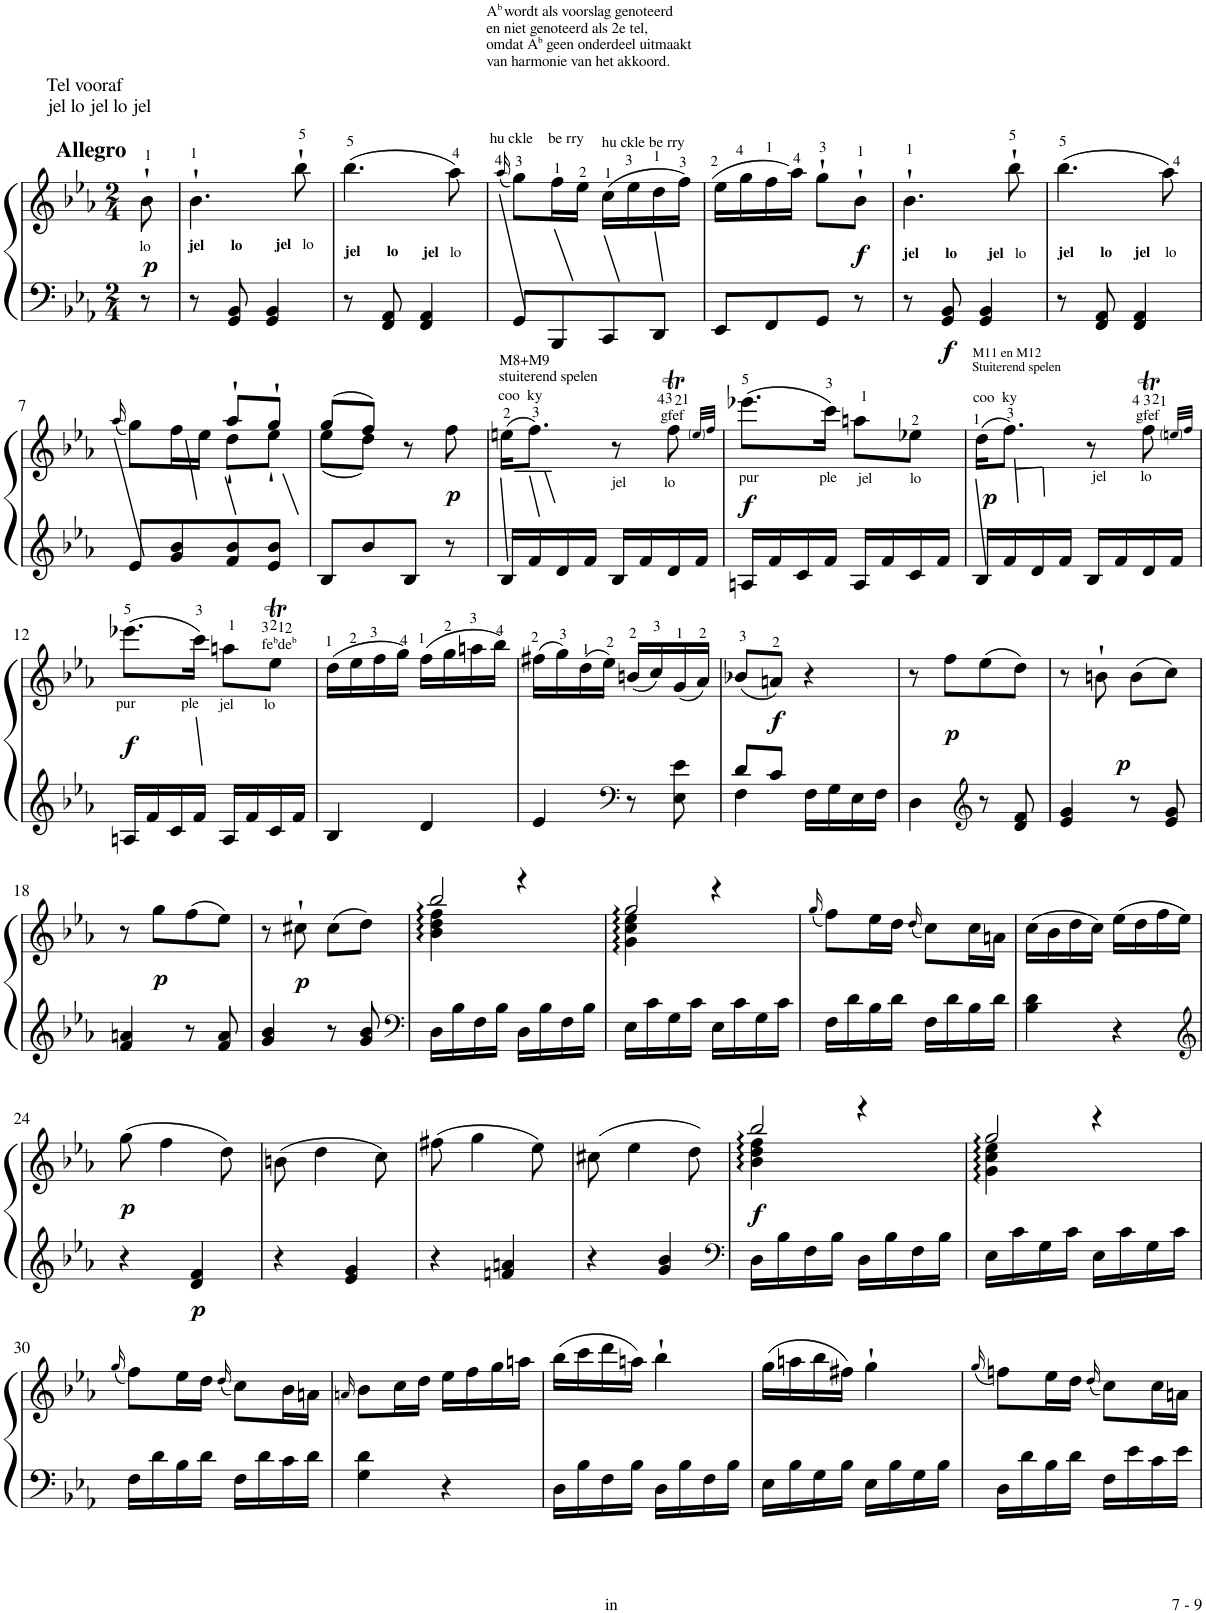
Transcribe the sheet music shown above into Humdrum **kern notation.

**kern	**kern	**dynam
*part1	*part1	*part1
*staff2	*staff1	*staff1/2
*I"Piano	*	*
*I'Pno.	*	*
!!LO:PB:g=z
*stria5	*stria5	*
*clefG2	*clefG2	*
*k[b-e-a-]	*k[b-e-a-]	*
*M2/4	*M2/4	*
=	=	=
!	!LO:TX:a:B:t=Allegro	!
!	!LO:TX:b:t=lo	!
!	!LO:TX:a:t=Tel vooraf	!
!	!LO:TX:a:t=jel lo jel lo jel	!
!	!	!LO:DY:b
8r	8b-`\	p
=1	=1	=1
!	!LO:TX:b:B:t=jel       lo	!
8r	4.b-`\	.
8e-/ 8g/	.	.
!LO:TX:a:B:t=jel	!	!
!LO:TX:a:t=lo	!	!
4e-/ 4g/	.	.
.	8bb-`\	.
=2	=2	=2
!LO:TX:a:B:t=jel       lo	!	!
8r	(4.bb-\	.
8d/ 8f/	.	.
!LO:TX:a:B:t=jel	!	!
!LO:TX:a:t=lo	!	!
4d/ 4f/	.	.
.	8aa-\)	.
=3	=3	=3
.	(16qaa-/	.
!	!LO:TX:a:t=hu ckle    be rry	!
!	!LO:TX:a:t=A	!
!	!LO:TX:a:t=b	!
!	!LO:TX:a:t=wordt als voorslag genoteerd	!
!	!LO:TX:a:t=en niet genoteerd als 2e tel,	!
!	!LO:TX:a:t=omdat A	!
!	!LO:TX:a:t=b	!
!	!LO:TX:a:t=geen onderdeel uitmaakt	!
!	!LO:TX:a:t=van harmonie van het akkoord.	!
8e-/L	8gg\L)	.
8G/	16ff\L	.
.	16ee-\JJ	.
!	!LO:TX:a:t=hu ckle be rry	!
8A-/	(16cc\LL	.
.	16ee-\	.
8B-/J	16dd\	.
.	16ff\JJ)	.
=4	=4	=4
8c/L	(16ee-\LL	.
.	16gg\	.
8d/	16ff\	.
.	16aa-\JJ)	.
8e-/J	8gg`\L	.
!	!	!LO:DY:b
8r	8b-`\J	f
=5	=5	=5
!	!LO:TX:b:B:t=jel       lo	!
8r	4.b-`\	.
!	!	!LO:DY:b=2
8e-/ 8g/	.	f
!LO:TX:a:B:t=jel	!	!
!LO:TX:a:t=lo	!	!
4e-/ 4g/	.	.
.	8bb-`\	.
=6	=6	=6
!LO:TX:a:B:t=jel       lo	!	!
8r	(4.bb-\	.
8d/ 8f/	.	.
!LO:TX:a:B:t=jel	!	!
!LO:TX:a:t=lo	!	!
4d/ 4f/	.	.
.	8aa-\)	.
!!LO:LB:g=z
=7	=7	=7
.	(16qaa-/	.
*	*^	*
8e-/L	8gg\L)	4ryy	.
8g/ 8b-/	16ff\L	.	.
.	16ee-\JJ	.	.
8f/ 8b-/	8aa-`/L	8dd`\L	.
8e-/ 8b-/J	8gg`/J	8ee-`\J	.
=8	=8	=8	=8
8B-/L	(8gg/L	(8ee-\L	.
8b-/	8ff/J)	8dd\J)	.
8B-/J	8r	4ryy	.
!	!	!	!LO:DY:b
8r	8ff\	.	p
*	*v	*v	*
=9	=9	=9
!	!LO:TX:a:t=coo  ky	!
!	!LO:TX:a:t=M8+M9	!
!	!LO:TX:a:t=stuiterend spelen	!
16B-/LL	(16een\KL	.
16f/	8.ff\J)	.
16d/	.	.
16f/JJ	.	.
!	!LO:TX:b:t=jel          lo	!
16B-/LL	8r	.
16f/	.	.
!	!LO:TX:a:t=gfef	!
16d/	8ffT\	.
16f/JJ	.	.
.	32qee/LLL	.
.	32qff/JJJ	.
=10	=10	=10
!	!LO:TX:b:t=pur                ple	!
!	!	!LO:DY:b
16An/LL	(8.eee-X\L	f
16f/	.	.
16c/	.	.
16f/JJ	16ccc\Jk)	.
!	!LO:TX:b:t=jel          lo	!
16A/LL	8aan\L	.
16f/	.	.
16c/	8ee-X\J	.
16f/JJ	.	.
=11	=11	=11
!	!LO:TX:a:t=coo  ky	!
!	!LO:TX:a:t=M11 en M12	!
!	!LO:TX:a:t=Stuiterend spelen	!
!	!	!LO:DY:b
16B-/LL	(16dd\KL	p
16f/	8.ff\J)	.
16d/	.	.
16f/JJ	.	.
!	!LO:TX:b:t=jel         lo	!
16B-/LL	8r	.
16f/	.	.
!	!LO:TX:a:t=gfef	!
16d/	8ffT\	.
16f/JJ	.	.
.	32qeen/LLL	.
.	32qff/JJJ	.
!!LO:LB:g=z
=12	=12	=12
!	!LO:TX:b:t=pur            ple	!
!	!	!LO:DY:b
16An/LL	(8.eee-X\L	f
16f/	.	.
16c/	.	.
16f/JJ	16ccc\Jk)	.
!	!LO:TX:b:t=jel        lo	!
16A/LL	8aan\L	.
16f/	.	.
!	!LO:TX:a:t=fe	!
!	!LO:TX:a:t=b	!
!	!LO:TX:a:t=de	!
!	!LO:TX:a:t=b	!
16c/	8ee-T\J	.
16f/JJ	.	.
=13	=13	=13
4B-/	(16dd\LL	.
.	16ee-\	.
.	16ff\	.
.	16gg\JJ)	.
4d/	(16ff\LL	.
.	16gg\	.
.	16aan\	.
.	16bb-\JJ)	.
=14	=14	=14
4e-/	(16ff#X\LL	.
.	16gg\)	.
.	(16dd\	.
.	16ee-\JJ)	.
*clefF4	*	*
8r	(16bn/LL	.
.	16cc/)	.
8E-\ 8e-\	(16g/	.
.	16a-/JJ)	.
=15	=15	=15
*^	*	*
8d/L	4F\	(8b-X/L	.
!	!	!	!LO:DY:b
8c/J	.	8an/J)	f
16F\LL	4ryy	4r	.
16G\	.	.	.
16E-\	.	.	.
16F\JJ	.	.	.
*v	*v	*	*
=16	=16	=16
4D\	8r	.
!	!	!LO:DY:b
.	8ff\L	p
*clefG2	*	*
8r	(8ee-\	.
8d/ 8f/	8dd\J)	.
=17	=17	=17
4e-/ 4g/	8r	.
!	!	!LO:DY:a
.	8bn`\	p
8r	(8b\L	.
8e-/ 8g/	8cc\J)	.
!!LO:LB:g=z
=18	=18	=18
4f/ 4an/	8r	.
!	!	!LO:DY:b
.	8gg\L	p
8r	(8ff\	.
8f/ 8a/	8ee-\J)	.
=19	=19	=19
4g/ 4b-/	8r	.
!	!	!LO:DY:b
.	8cc#X`\	p
8r	(8cc#\L	.
8g/ 8b-/	8dd\J)	.
=20	=20	=20
*clefF4	*	*
*	*^	*
16D\LL	4b-\ 4dd\ 4ff\	2bb-/	.
16B-\	.	.	.
16F\	.	.	.
16B-\JJ	.	.	.
16D\LL	4r	.	.
16B-\	.	.	.
16F\	.	.	.
16B-\JJ	.	.	.
=21	=21	=21	=21
16E-\LL	4g\ 4cc\ 4ee-\	2gg/	.
16c\	.	.	.
16G\	.	.	.
16c\JJ	.	.	.
16E-\LL	4r	.	.
16c\	.	.	.
16G\	.	.	.
16c\JJ	.	.	.
*	*v	*v	*
=22	=22	=22
.	(16qgg/	.
16F\LL	8ff\L)	.
16d\	.	.
16B-\	16ee-\L	.
16d\JJ	16dd\JJ	.
.	(16qdd/	.
16F\LL	8cc\L)	.
16d\	.	.
16B-\	16cc\L	.
16d\JJ	16an\JJ	.
=23	=23	=23
4B-\ 4d\	(16cc\LL	.
.	16b-\	.
.	16dd\	.
.	16cc\JJ)	.
4r	(16ee-\LL	.
.	16dd\	.
.	16ff\	.
.	16ee-\JJ)	.
!!LO:LB:g=z
=24	=24	=24
*clefG2	*	*
!	!	!LO:DY:b
4r	(8gg\	p
.	4ff\	.
!	!	!LO:DY:b=2
4d/ 4f/	.	p
.	8dd\)	.
=25	=25	=25
4r	(8bn\	.
.	4dd\	.
4e-/ 4g/	.	.
.	8cc\)	.
=26	=26	=26
4r	(8ff#X\	.
.	4gg\	.
4fn/ 4an/	.	.
.	8ee-\)	.
=27	=27	=27
4r	(8cc#X\	.
.	4ee-\	.
4g/ 4b-/	.	.
.	8dd\)	.
=28	=28	=28
*clefF4	*	*
*	*^	*
!	!	!	!LO:DY:b
16D\LL	4b-\ 4dd\ 4ff\	2bb-/	f
16B-\	.	.	.
16F\	.	.	.
16B-\JJ	.	.	.
16D\LL	4r	.	.
16B-\	.	.	.
16F\	.	.	.
16B-\JJ	.	.	.
=29	=29	=29	=29
16E-\LL	4g\ 4cc\ 4ee-\	2gg/	.
16c\	.	.	.
16G\	.	.	.
16c\JJ	.	.	.
16E-\LL	4r	.	.
16c\	.	.	.
16G\	.	.	.
16c\JJ	.	.	.
*	*v	*v	*
!!LO:LB:g=z
=30	=30	=30
.	(16qgg/	.
16F\LL	8ff\L)	.
16d\	.	.
16B-\	16ee-\L	.
16d\JJ	16dd\JJ	.
.	(16qdd/	.
16F\LL	8cc\L)	.
16d\	.	.
16c\	16b-\L	.
16d\JJ	16an\JJ	.
=31	=31	=31
.	16qan/	.
4G\ 4d\	8b-\L	.
.	16cc\L	.
.	16dd\JJ	.
4r	16ee-\LL	.
.	16ff\	.
.	16ff\	.
.	16aan\JJ	.
=32	=32	=32
16D\LL	(16bb-\LL	.
16B-\	16ccc\	.
16F\	16ddd\	.
16B-\JJ	16aan\JJ)	.
16D\LL	4bb-`\	.
16B-\	.	.
16F\	.	.
16B-\JJ	.	.
=33	=33	=33
16E-\LL	(16gg\LL	.
16B-\	16aan\	.
16G\	16bb-\	.
16B-\JJ	16ff#X\JJ)	.
16E-\LL	4gg`\	.
16B-\	.	.
16G\	.	.
16B-\JJ	.	.
=34	=34	=34
.	(16qgg/	.
16D\LL	8ffn\L)	.
16d\	.	.
16B-\	16ee-\L	.
16d\JJ	16dd\JJ	.
.	(16qdd/	.
16F\LL	8cc\L)	.
16e-\	.	.
16c\	16cc\L	.
16e-\JJ	16an\JJ	.
=	=	=
*-	*-	*-
